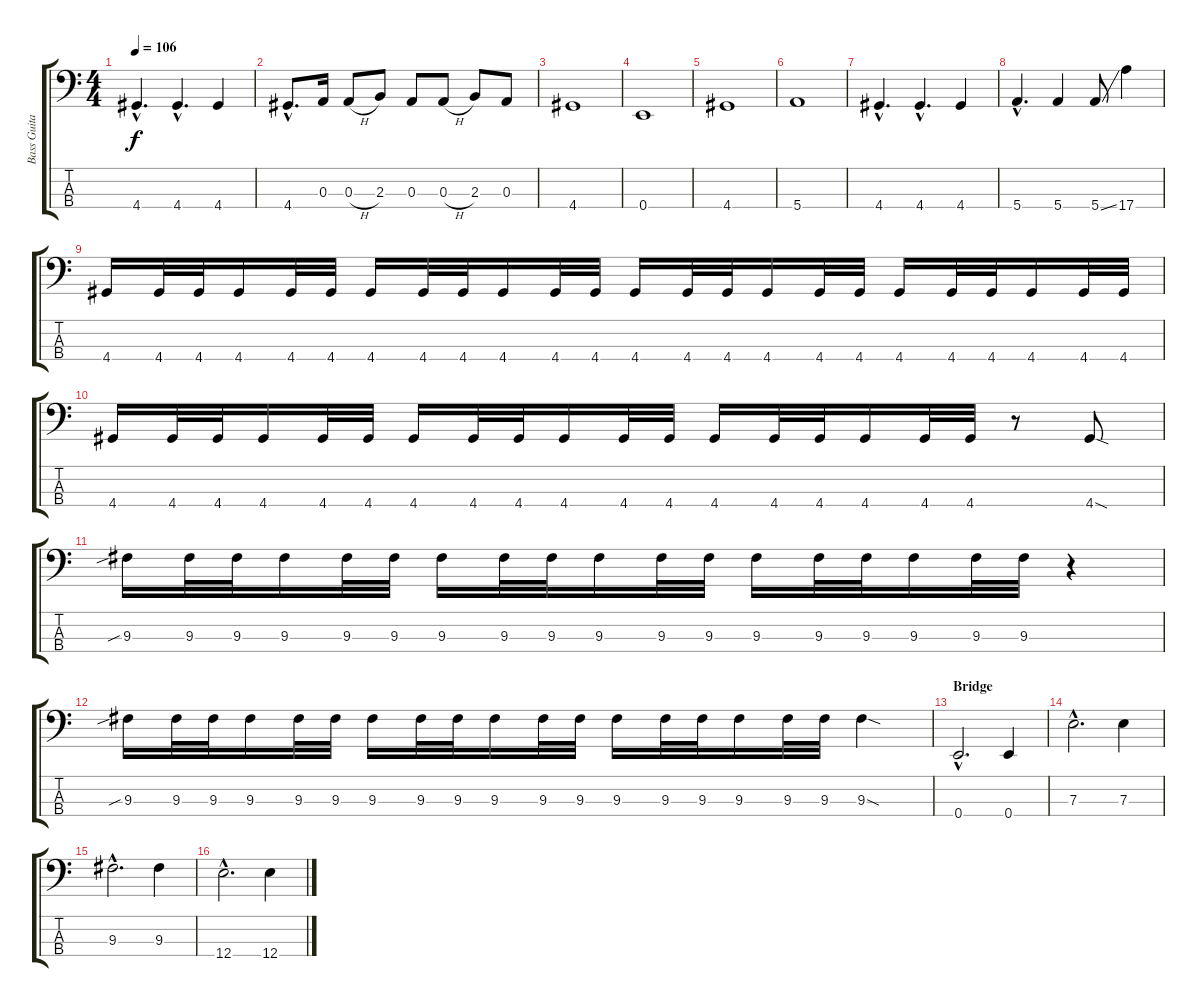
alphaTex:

\track ("Bass Guitar - Stuart Richardson" "Bass Guita") {instrument electricbassfinger}
\staff {score tabs}
\tuning (G2 D2 A1 E1) {hide}
\ts (4 4)
\tempo 106
\clef f4
\ks c
4.4{hac}.4{d dy f} 4.4{hac}.4{d} 4.4.4 |
4.4{hac}.8{d} 0.3.16 0.3{h}.8 2.3.8 0.3.8 0.3{h}.8 2.3.8 0.3.8 |
4.4.1 |
0.4.1 |
4.4.1 |
5.4.1 |
4.4{hac}.4{d} 4.4{hac}.4{d} 4.4.4 |
5.4{hac}.4{d} 5.4.4 5.4{ss}.8 17.4.4 |
4.4.16 4.4.32 4.4.32 4.4.16 4.4.32 4.4.32 4.4.16 4.4.32 4.4.32 4.4.16 4.4.32 4.4.32 4.4.16 4.4.32 4.4.32 4.4.16 4.4.32 4.4.32 4.4.16 4.4.32 4.4.32 4.4.16 4.4.32 4.4.32 |
4.4.16 4.4.32 4.4.32 4.4.16 4.4.32 4.4.32 4.4.16 4.4.32 4.4.32 4.4.16 4.4.32 4.4.32 4.4.16 4.4.32 4.4.32 4.4.16 4.4.32 4.4.32 r.8 4.4{sod}.8 |
9.3{sib}.16 9.3.32 9.3.32 9.3.16 9.3.32 9.3.32 9.3.16 9.3.32 9.3.32 9.3.16 9.3.32 9.3.32 9.3.16 9.3.32 9.3.32 9.3.16 9.3.32 9.3.32 r.4 |
9.3{sib}.16 9.3.32 9.3.32 9.3.16 9.3.32 9.3.32 9.3.16 9.3.32 9.3.32 9.3.16 9.3.32 9.3.32 9.3.16 9.3.32 9.3.32 9.3.16 9.3.32 9.3.32 9.3{sod}.4 |
\section ("" "Bridge")
0.4{hac}.2{d} 0.4.4 |
7.3{hac}.2{d} 7.3.4 |
9.3{hac}.2{d} 9.3.4 |
12.4{hac}.2{d} 12.4.4
